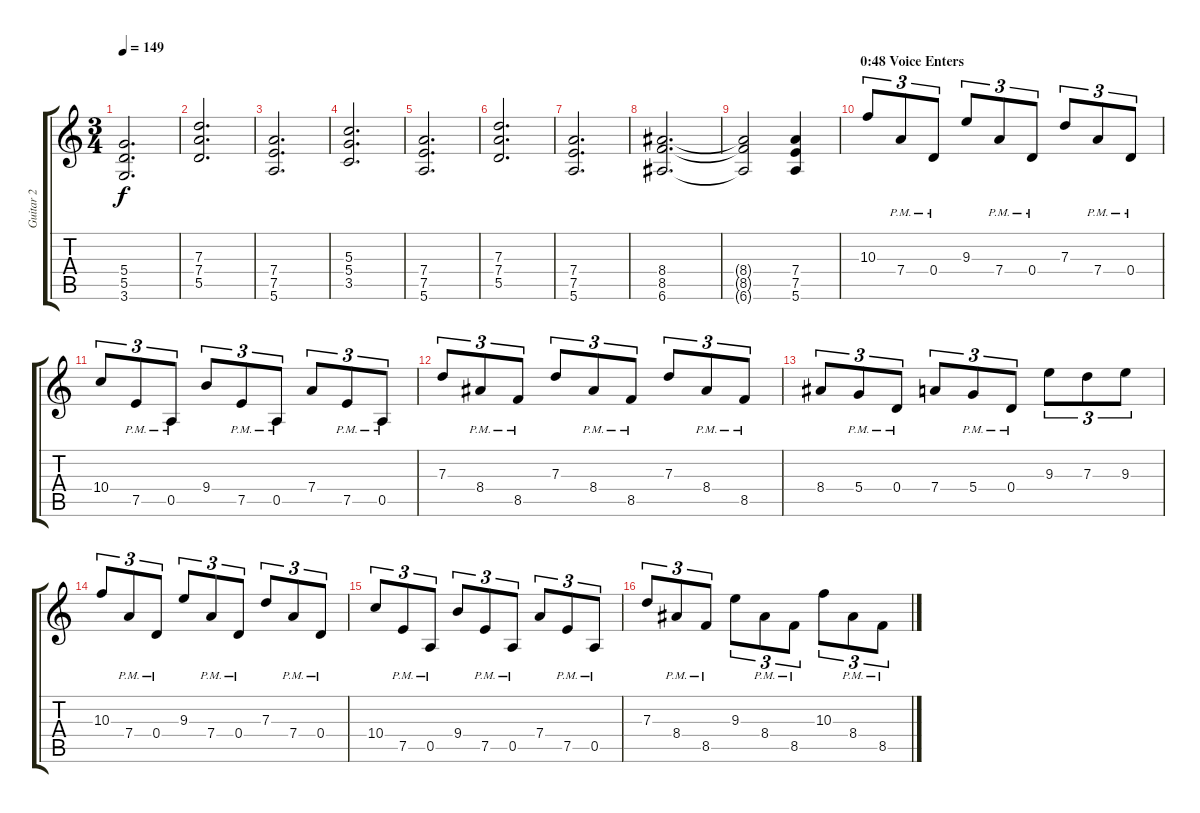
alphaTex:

\track ("Guitar 2" "Guitar 2") {instrument distortionguitar}
\staff {score tabs}
\tuning (E4 B3 G3 D3 A2 E2) {hide}
\ts (3 4)
\tempo 149
\clef g2
\ks c
(5.4 5.5 3.6).2{d dy f} |
(7.3 7.4 5.5).2{d} |
(7.4 7.5 5.6).2{d} |
(5.3 5.4 3.5).2{d} |
(7.4 7.5 5.6).2{d} |
(7.3 7.4 5.5).2{d} |
(7.4 7.5 5.6).2{d} |
(8.4 8.5 6.6).2{d} |
(8.4{t} 8.5{t} 6.6{t}).2 (7.4 7.5 5.6).4 |
\section ("" "0:48 Voice Enters")
10.3.8{tu (3 2)} 7.4{pm}.8{tu (3 2)} 0.4{pm}.8{tu (3 2)} 9.3.8{tu (3 2)} 7.4{pm}.8{tu (3 2)} 0.4{pm}.8{tu (3 2)} 7.3.8{tu (3 2)} 7.4{pm}.8{tu (3 2)} 0.4{pm}.8{tu (3 2)} |
10.4.8{tu (3 2)} 7.5{pm}.8{tu (3 2)} 0.5{pm}.8{tu (3 2)} 9.4.8{tu (3 2)} 7.5{pm}.8{tu (3 2)} 0.5{pm}.8{tu (3 2)} 7.4.8{tu (3 2)} 7.5{pm}.8{tu (3 2)} 0.5{pm}.8{tu (3 2)} |
7.3.8{tu (3 2)} 8.4{pm}.8{tu (3 2)} 8.5{pm}.8{tu (3 2)} 7.3.8{tu (3 2)} 8.4{pm}.8{tu (3 2)} 8.5{pm}.8{tu (3 2)} 7.3.8{tu (3 2)} 8.4{pm}.8{tu (3 2)} 8.5{pm}.8{tu (3 2)} |
8.4.8{tu (3 2)} 5.4{pm}.8{tu (3 2)} 0.4{pm}.8{tu (3 2)} 7.4.8{tu (3 2)} 5.4{pm}.8{tu (3 2)} 0.4{pm}.8{tu (3 2)} 9.3.8{tu (3 2)} 7.3.8{tu (3 2)} 9.3.8{tu (3 2)} |
10.3.8{tu (3 2)} 7.4{pm}.8{tu (3 2)} 0.4{pm}.8{tu (3 2)} 9.3.8{tu (3 2)} 7.4{pm}.8{tu (3 2)} 0.4{pm}.8{tu (3 2)} 7.3.8{tu (3 2)} 7.4{pm}.8{tu (3 2)} 0.4{pm}.8{tu (3 2)} |
10.4.8{tu (3 2)} 7.5{pm}.8{tu (3 2)} 0.5{pm}.8{tu (3 2)} 9.4.8{tu (3 2)} 7.5{pm}.8{tu (3 2)} 0.5{pm}.8{tu (3 2)} 7.4.8{tu (3 2)} 7.5{pm}.8{tu (3 2)} 0.5{pm}.8{tu (3 2)} |
7.3.8{tu (3 2)} 8.4{pm}.8{tu (3 2)} 8.5{pm}.8{tu (3 2)} 9.3.8{tu (3 2)} 8.4{pm}.8{tu (3 2)} 8.5{pm}.8{tu (3 2)} 10.3.8{tu (3 2)} 8.4{pm}.8{tu (3 2)} 8.5{pm}.8{tu (3 2)}
